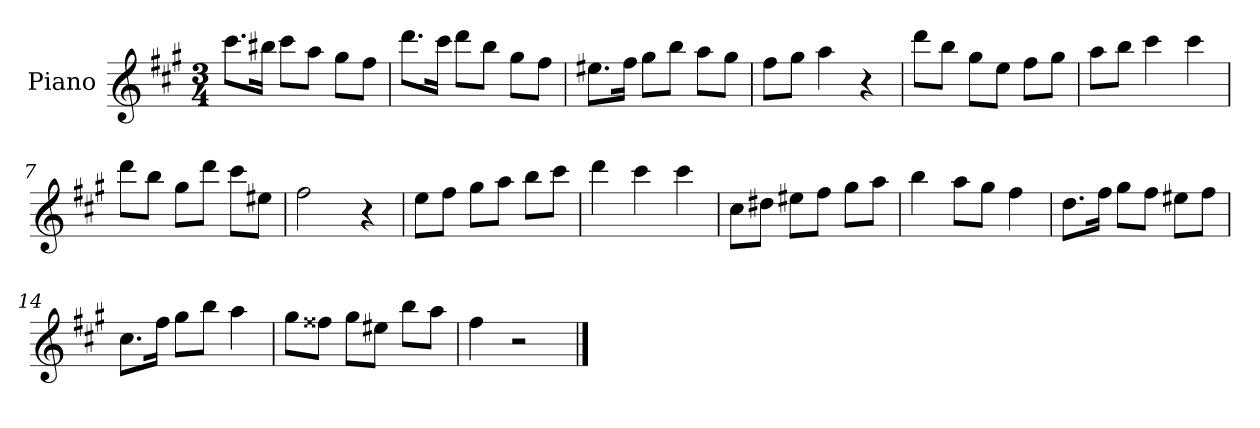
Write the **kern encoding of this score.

**kern
*part1
*staff1
*I"Piano
*I'Pno
*clefG2
*k[f#c#g#]
*M3/4
=1
8.ccc#\L
16bb#X\Jk
8ccc#\L
8aa\J
8gg#\L
8ff#\J
=2
8.ddd\L
16ccc#\Jk
8ddd\L
8bb\J
8gg#\L
8ff#\J
=3
8.ee#X\L
16ff#\Jk
8gg#\L
8bb\J
8aa\L
8gg#\J
=4
8ff#\L
8gg#\J
4aa\
4r
=5
8ddd\L
8bb\J
8gg#\L
8ee\J
8ff#\L
8gg#\J
=6
8aa\L
8bb\J
4ccc#\
4ccc#\
=7
8ddd\L
8bb\J
8gg#\L
8ddd\J
8ccc#\L
8ee#X\J
=8
2ff#\
4r
=9
8ee\L
8ff#\J
8gg#\L
8aa\J
8bb\L
8ccc#\J
=10
4ddd\
4ccc#\
4ccc#\
=11
8cc#\L
8dd#X\J
8ee#X\L
8ff#\J
8gg#\L
8aa\J
=12
4bb\
8aa\L
8gg#\J
4ff#\
=13
8.dd\L
16ff#\Jk
8gg#\L
8ff#\J
8ee#X\L
8ff#\J
=14
8.cc#\L
16ff#\Jk
8gg#\L
8bb\J
4aa\
=15
8gg#\L
8ff##X\J
8gg#\L
8ee#X\J
8bb\L
8aa\J
=16
4ff#\
2r
==
*-
